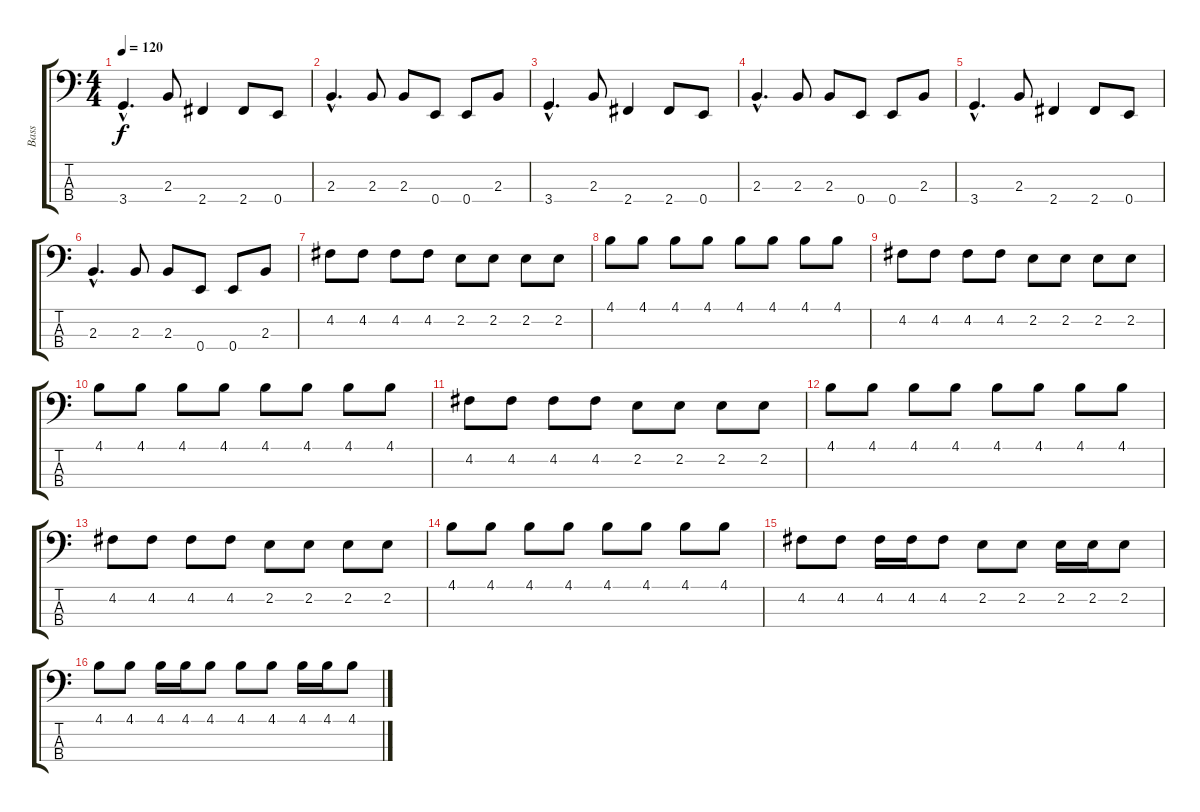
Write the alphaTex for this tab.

\track ("Bass" "Bass") {instrument electricbassfinger}
\staff {score tabs}
\tuning (G2 D2 A1 E1) {hide}
\ts (4 4)
\tempo 120
\clef f4
\ks c
3.4{hac}.4{d dy f} 2.3.8 2.4.4 2.4.8 0.4.8 |
2.3{hac}.4{d} 2.3.8 2.3.8 0.4.8 0.4.8 2.3.8 |
3.4{hac}.4{d} 2.3.8 2.4.4 2.4.8 0.4.8 |
2.3{hac}.4{d} 2.3.8 2.3.8 0.4.8 0.4.8 2.3.8 |
3.4{hac}.4{d} 2.3.8 2.4.4 2.4.8 0.4.8 |
2.3{hac}.4{d} 2.3.8 2.3.8 0.4.8 0.4.8 2.3.8 |
4.2.8 4.2.8 4.2.8 4.2.8 2.2.8 2.2.8 2.2.8 2.2.8 |
4.1.8 4.1.8 4.1.8 4.1.8 4.1.8 4.1.8 4.1.8 4.1.8 |
4.2.8 4.2.8 4.2.8 4.2.8 2.2.8 2.2.8 2.2.8 2.2.8 |
4.1.8 4.1.8 4.1.8 4.1.8 4.1.8 4.1.8 4.1.8 4.1.8 |
4.2.8 4.2.8 4.2.8 4.2.8 2.2.8 2.2.8 2.2.8 2.2.8 |
4.1.8 4.1.8 4.1.8 4.1.8 4.1.8 4.1.8 4.1.8 4.1.8 |
4.2.8 4.2.8 4.2.8 4.2.8 2.2.8 2.2.8 2.2.8 2.2.8 |
4.1.8 4.1.8 4.1.8 4.1.8 4.1.8 4.1.8 4.1.8 4.1.8 |
4.2.8 4.2.8 4.2.16 4.2.16 4.2.8 2.2.8 2.2.8 2.2.16 2.2.16 2.2.8 |
4.1.8 4.1.8 4.1.16 4.1.16 4.1.8 4.1.8 4.1.8 4.1.16 4.1.16 4.1.8
